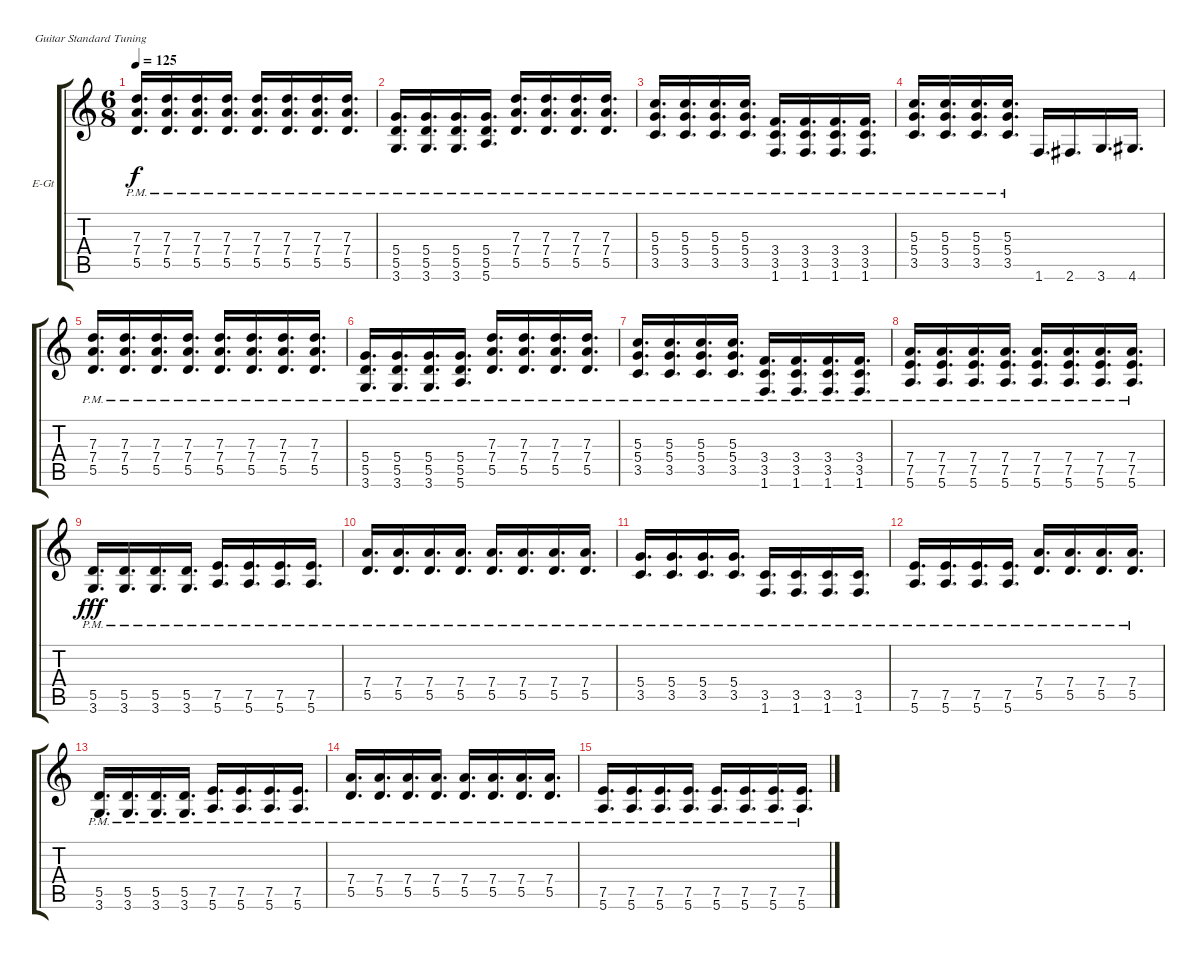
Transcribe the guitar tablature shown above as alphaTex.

\defaultSystemsLayout 4
\bracketExtendMode groupsimilarinstruments
\firstSystemTrackNameOrientation horizontal
\otherSystemsTrackNameOrientation horizontal
\track ("Electric Guitar" "E-Gt") {instrument distortionguitar}
\staff {score tabs}
\tuning (E4 B3 G3 D3 A2 E2)
\ts (6 8)
\tempo 125
\clef g2
\ks c
(5.5{pm} 7.4{pm} 7.3{pm}).16{d dy f} (5.5{pm} 7.4{pm} 7.3{pm}).16{d} (5.5{pm} 7.4{pm} 7.3{pm}).16{d} (5.5{pm} 7.4{pm} 7.3{pm}).16{d} (7.3{pm} 7.4{pm} 5.5{pm}).16{d} (5.5{pm} 7.4{pm} 7.3{pm}).16{d} (5.5{pm} 7.4{pm} 7.3{pm}).16{d} (5.5{pm} 7.4{pm} 7.3{pm}).16{d} |
(3.6{pm} 5.5{pm} 5.4{pm}).16{d} (5.5{pm} 5.4{pm} 3.6{pm}).16{d} (5.5{pm} 5.4{pm} 3.6{pm}).16{d} (5.5{pm} 5.4{pm} 5.6{pm}).16{d} (5.5{pm} 7.4{pm} 7.3{pm}).16{d} (5.5{pm} 7.4{pm} 7.3{pm}).16{d} (5.5{pm} 7.4{pm} 7.3{pm}).16{d} (5.5{pm} 7.4{pm} 7.3{pm}).16{d} |
(3.5{pm} 5.4{pm} 5.3{pm}).16{d} (3.5{pm} 5.4{pm} 5.3{pm}).16{d} (3.5{pm} 5.4{pm} 5.3{pm}).16{d} (3.5{pm} 5.4{pm} 5.3{pm}).16{d} (3.5{pm} 3.4{pm} 1.6{pm}).16{d} (3.5{pm} 3.4{pm} 1.6{pm}).16{d} (3.5{pm} 3.4{pm} 1.6{pm}).16{d} (3.5{pm} 3.4{pm} 1.6{pm}).16{d} |
(3.5{pm} 5.4{pm} 5.3{pm}).16{d} (3.5{pm} 5.4{pm} 5.3{pm}).16{d} (3.5{pm} 5.4{pm} 5.3{pm}).16{d} (3.5{pm} 5.4{pm} 5.3{pm}).16{d} 1.6.16{d} 2.6.16{d} 3.6.16{d} 4.6.16{d} |
(5.5{pm} 7.4{pm} 7.3{pm}).16{d} (5.5{pm} 7.4{pm} 7.3{pm}).16{d} (5.5{pm} 7.4{pm} 7.3{pm}).16{d} (5.5{pm} 7.4{pm} 7.3{pm}).16{d} (7.3{pm} 7.4{pm} 5.5{pm}).16{d} (5.5{pm} 7.4{pm} 7.3{pm}).16{d} (5.5{pm} 7.4{pm} 7.3{pm}).16{d} (5.5{pm} 7.4{pm} 7.3{pm}).16{d} |
(3.6{pm} 5.5{pm} 5.4{pm}).16{d} (5.5{pm} 5.4{pm} 3.6{pm}).16{d} (5.5{pm} 5.4{pm} 3.6{pm}).16{d} (5.5{pm} 5.4{pm} 5.6{pm}).16{d} (5.5{pm} 7.4{pm} 7.3{pm}).16{d} (5.5{pm} 7.4{pm} 7.3{pm}).16{d} (5.5{pm} 7.4{pm} 7.3{pm}).16{d} (5.5{pm} 7.4{pm} 7.3{pm}).16{d} |
(3.5{pm} 5.4{pm} 5.3{pm}).16{d} (3.5{pm} 5.4{pm} 5.3{pm}).16{d} (3.5{pm} 5.4{pm} 5.3{pm}).16{d} (3.5{pm} 5.4{pm} 5.3{pm}).16{d} (3.5{pm} 3.4{pm} 1.6{pm}).16{d} (3.5{pm} 3.4{pm} 1.6{pm}).16{d} (3.5{pm} 3.4{pm} 1.6{pm}).16{d} (3.5{pm} 3.4{pm} 1.6{pm}).16{d} |
(7.5{pm} 7.4{pm} 5.6).16{d} (7.5{pm} 7.4{pm} 5.6).16{d} (7.5{pm} 7.4{pm} 5.6).16{d} (7.5{pm} 7.4{pm} 5.6).16{d} (7.5{pm} 7.4{pm} 5.6).16{d} (7.5{pm} 7.4{pm} 5.6).16{d} (7.5{pm} 7.4{pm} 5.6).16{d} (7.5{pm} 7.4{pm} 5.6).16{d} |
(3.6{pm} 5.5{pm}).16{d dy fff} (3.6{pm} 5.5{pm}).16{d} (3.6{pm} 5.5{pm}).16{d} (3.6{pm} 5.5{pm}).16{d} (5.6{pm} 7.5{pm}).16{d} (5.6{pm} 7.5{pm}).16{d} (5.6{pm} 7.5{pm}).16{d} (5.6{pm} 7.5{pm}).16{d} |
(5.5{pm} 7.4{pm}).16{d} (5.5{pm} 7.4{pm}).16{d} (5.5{pm} 7.4{pm}).16{d} (5.5{pm} 7.4{pm}).16{d} (5.5{pm} 7.4{pm}).16{d} (5.5{pm} 7.4{pm}).16{d} (5.5{pm} 7.4{pm}).16{d} (5.5{pm} 7.4{pm}).16{d} |
(3.5{pm} 5.4{pm}).16{d} (3.5{pm} 5.4{pm}).16{d} (3.5{pm} 5.4{pm}).16{d} (3.5{pm} 5.4{pm}).16{d} (1.6{pm} 3.5{pm}).16{d} (1.6{pm} 3.5{pm}).16{d} (1.6{pm} 3.5{pm}).16{d} (1.6{pm} 3.5{pm}).16{d} |
(5.6{pm} 7.5{pm}).16{d} (5.6{pm} 7.5{pm}).16{d} (5.6{pm} 7.5{pm}).16{d} (5.6{pm} 7.5{pm}).16{d} (5.5{pm} 7.4{pm}).16{d} (5.5{pm} 7.4{pm}).16{d} (5.5{pm} 7.4{pm}).16{d} (5.5{pm} 7.4{pm}).16{d} |
(3.6{pm} 5.5{pm}).16{d} (3.6{pm} 5.5{pm}).16{d} (3.6{pm} 5.5{pm}).16{d} (3.6{pm} 5.5{pm}).16{d} (5.6{pm} 7.5{pm}).16{d} (5.6{pm} 7.5{pm}).16{d} (5.6{pm} 7.5{pm}).16{d} (5.6{pm} 7.5{pm}).16{d} |
(5.5{pm} 7.4{pm}).16{d} (5.5{pm} 7.4{pm}).16{d} (5.5{pm} 7.4{pm}).16{d} (5.5{pm} 7.4{pm}).16{d} (5.5{pm} 7.4{pm}).16{d} (5.5{pm} 7.4{pm}).16{d} (5.5{pm} 7.4{pm}).16{d} (5.5{pm} 7.4{pm}).16{d} |
(5.6{pm} 7.5{pm}).16{d} (5.6{pm} 7.5{pm}).16{d} (5.6{pm} 7.5{pm}).16{d} (5.6{pm} 7.5{pm}).16{d} (5.6{pm} 7.5{pm}).16{d} (5.6{pm} 7.5{pm}).16{d} (5.6{pm} 7.5{pm}).16{d} (5.6{pm} 7.5{pm}).16{d}
